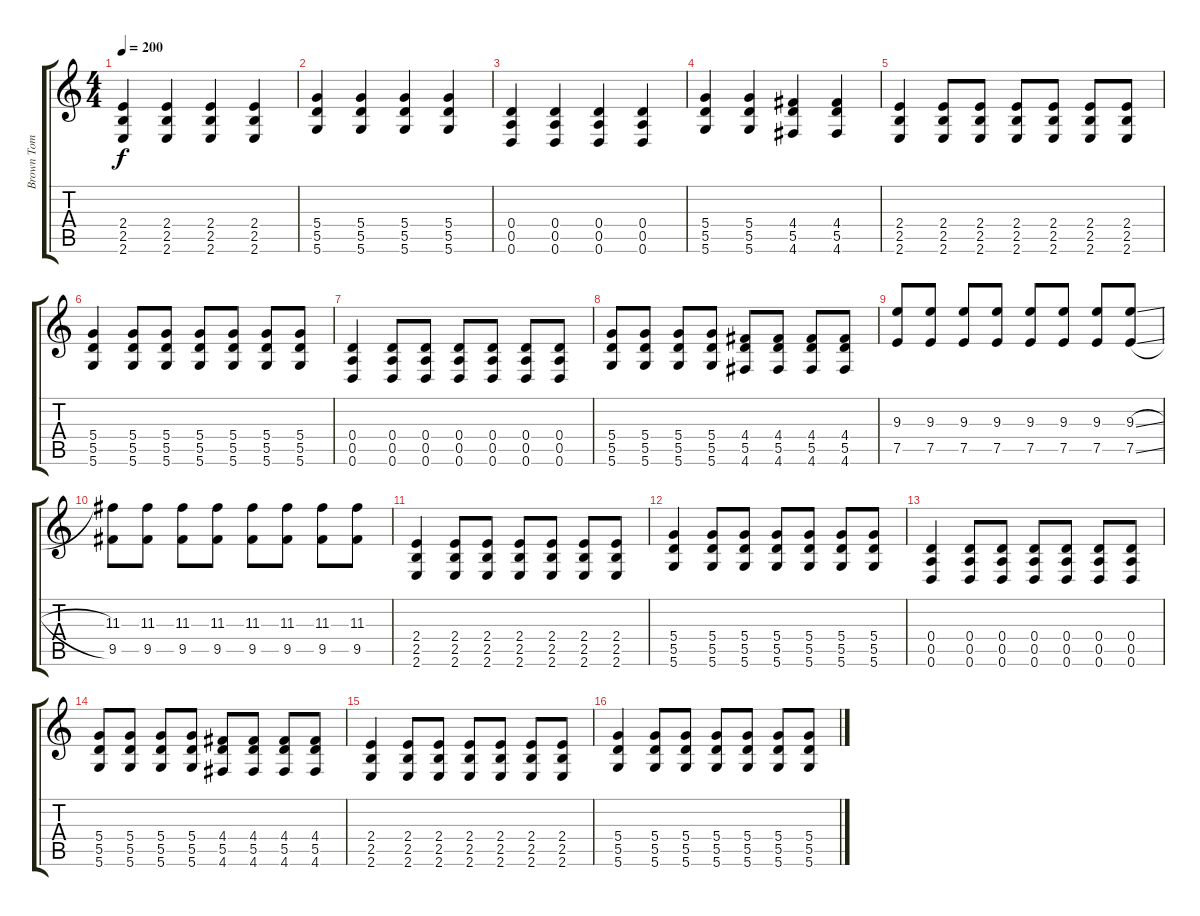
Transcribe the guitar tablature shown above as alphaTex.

\track ("Brown Tom" "Brown Tom") {instrument electricguitarclean}
\staff {score tabs}
\tuning (E4 B3 G3 D3 A2 D2) {hide}
\ts (4 4)
\tempo 200
\clef g2
\ks c
(2.4 2.5 2.6).4{dy f} (2.4 2.5 2.6).4 (2.4 2.5 2.6).4 (2.4 2.5 2.6).4 |
(5.4 5.5 5.6).4 (5.4 5.5 5.6).4 (5.4 5.5 5.6).4 (5.4 5.5 5.6).4 |
(0.4 0.5 0.6).4 (0.4 0.5 0.6).4 (0.4 0.5 0.6).4 (0.4 0.5 0.6).4 |
(5.4 5.5 5.6).4 (5.4 5.5 5.6).4 (4.4 5.5 4.6).4 (4.4 5.5 4.6).4 |
(2.4 2.5 2.6).4{instrument distortionguitar} (2.4 2.5 2.6).8 (2.4 2.5 2.6).8 (2.4 2.5 2.6).8 (2.4 2.5 2.6).8 (2.4 2.5 2.6).8 (2.4 2.5 2.6).8 |
(5.4 5.5 5.6).4 (5.4 5.5 5.6).8 (5.4 5.5 5.6).8 (5.4 5.5 5.6).8 (5.4 5.5 5.6).8 (5.4 5.5 5.6).8 (5.4 5.5 5.6).8 |
(0.4 0.5 0.6).4 (0.4 0.5 0.6).8 (0.4 0.5 0.6).8 (0.4 0.5 0.6).8 (0.4 0.5 0.6).8 (0.4 0.5 0.6).8 (0.4 0.5 0.6).8 |
(5.4 5.5 5.6).8 (5.4 5.5 5.6).8 (5.4 5.5 5.6).8 (5.4 5.5 5.6).8 (4.4 5.5 4.6).8 (4.4 5.5 4.6).8 (4.4 5.5 4.6).8 (4.4 5.5 4.6).8 |
(9.3 7.5).8 (9.3 7.5).8 (9.3 7.5).8 (9.3 7.5).8 (9.3 7.5).8 (9.3 7.5).8 (9.3 7.5).8 (9.3{sl} 7.5{sl}).8 |
(11.3 9.5).8 (11.3 9.5).8 (11.3 9.5).8 (11.3 9.5).8 (11.3 9.5).8 (11.3 9.5).8 (11.3 9.5).8 (11.3 9.5).8 |
(2.4 2.5 2.6).4{instrument distortionguitar} (2.4 2.5 2.6).8 (2.4 2.5 2.6).8 (2.4 2.5 2.6).8 (2.4 2.5 2.6).8 (2.4 2.5 2.6).8 (2.4 2.5 2.6).8 |
(5.4 5.5 5.6).4 (5.4 5.5 5.6).8 (5.4 5.5 5.6).8 (5.4 5.5 5.6).8 (5.4 5.5 5.6).8 (5.4 5.5 5.6).8 (5.4 5.5 5.6).8 |
(0.4 0.5 0.6).4 (0.4 0.5 0.6).8 (0.4 0.5 0.6).8 (0.4 0.5 0.6).8 (0.4 0.5 0.6).8 (0.4 0.5 0.6).8 (0.4 0.5 0.6).8 |
(5.4 5.5 5.6).8 (5.4 5.5 5.6).8 (5.4 5.5 5.6).8 (5.4 5.5 5.6).8 (4.4 5.5 4.6).8 (4.4 5.5 4.6).8 (4.4 5.5 4.6).8 (4.4 5.5 4.6).8 |
(2.4 2.5 2.6).4{instrument distortionguitar} (2.4 2.5 2.6).8 (2.4 2.5 2.6).8 (2.4 2.5 2.6).8 (2.4 2.5 2.6).8 (2.4 2.5 2.6).8 (2.4 2.5 2.6).8 |
(5.4 5.5 5.6).4 (5.4 5.5 5.6).8 (5.4 5.5 5.6).8 (5.4 5.5 5.6).8 (5.4 5.5 5.6).8 (5.4 5.5 5.6).8 (5.4 5.5 5.6).8
